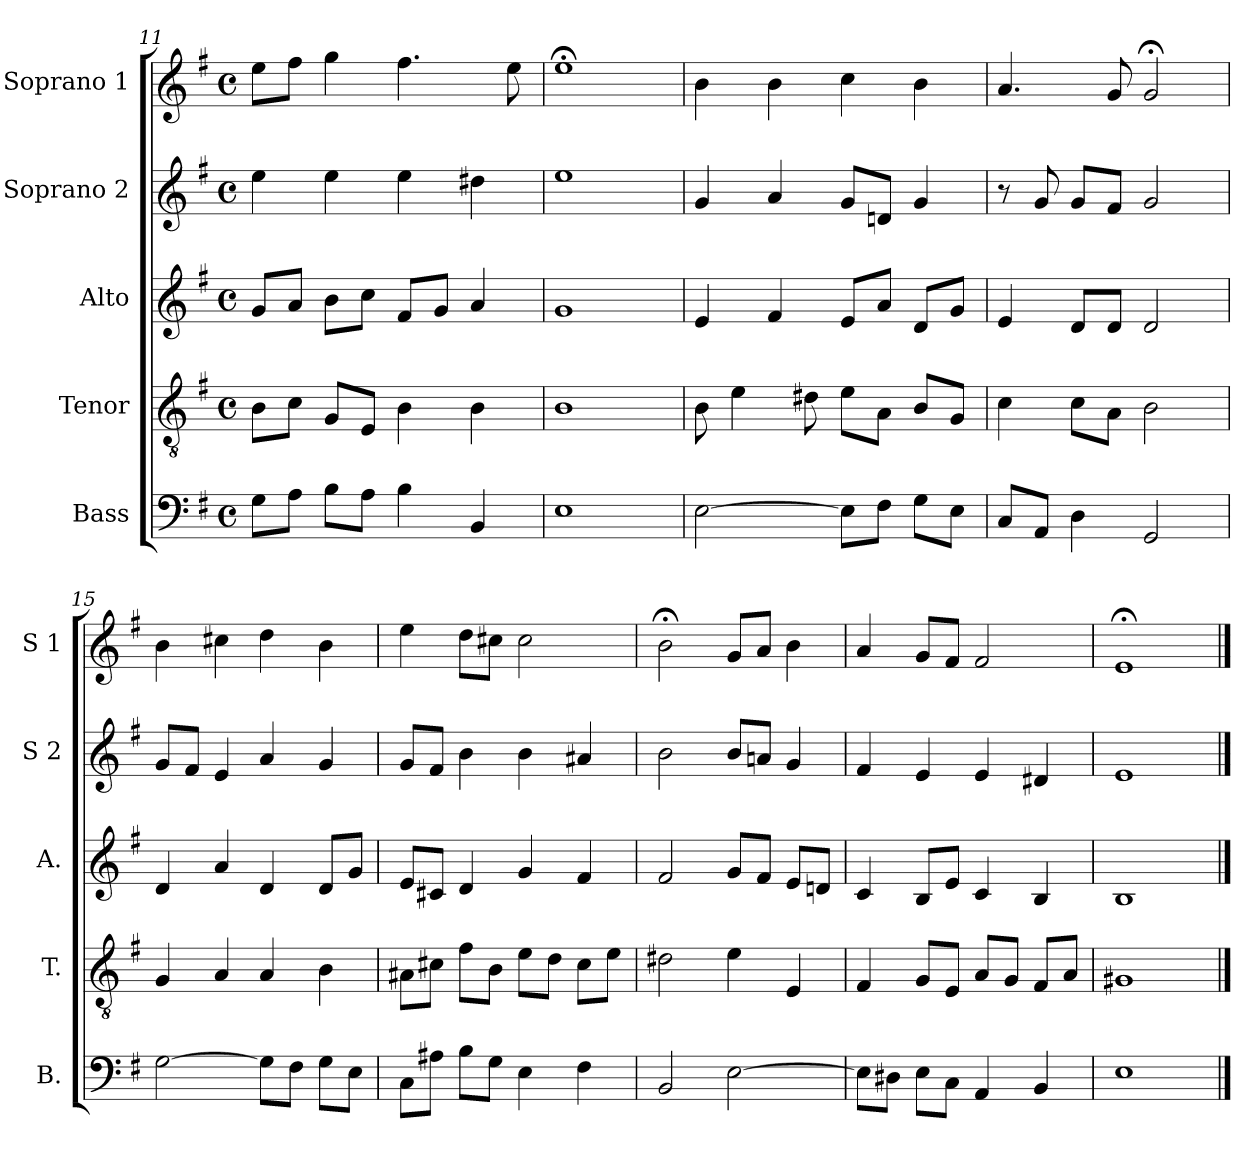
**kern	**kern	**kern	**kern	**kern
*part5	*part4	*part3	*part2	*part1
*staff5	*staff4	*staff3	*staff2	*staff1
*I"Bass	*I"Tenor	*I"Alto	*I"Soprano 2	*I"Soprano 1
*I'B.	*I'T.	*I'A.	*I'S 2	*I'S 1
*clefF4	*clefGv2	*clefG2	*clefG2	*clefG2
*k[f#]	*k[f#]	*k[f#]	*k[f#]	*k[f#]
*e:	*e:	*e:	*e:	*e:
*M4/4	*M4/4	*M4/4	*M4/4	*M4/4
*met(c)	*met(c)	*met(c)	*met(c)	*met(c)
=11	=11	=11	=11	=11
8G\L	8B\L	8g/L	4ee\	8ee\L
8A\J	8c\J	8a/J	.	8ff#\J
8B\L	8G/L	8b\L	4ee\	4gg\
8A\J	8E/J	8cc\J	.	.
4B\	4B\	8f#/L	4ee\	4.ff#\
.	.	8g/J	.	.
4BB/	4B\	4a/	4dd#X\	.
.	.	.	.	8ee\
=12	=12	=12	=12	=12
1E	1B	1g	1ee	1ee;<
=13	=13	=13	=13	=13
[2E\	8B\	4e/	4g/	4b\
.	4e\	.	.	.
.	.	4f#/	4a/	4b\
.	8d#X\	.	.	.
8E\L]	8e\L	8e/L	8g/L	4cc\
8F#\J	8A\J	8a/J	8dn/J	.
8G\L	8B/L	8d/L	4g/	4b\
8E\J	8G/J	8g/J	.	.
=14	=14	=14	=14	=14
8C/L	4c\	4e/	8r	4.a/
8AA/J	.	.	8g/	.
4D\	8c\L	8d/L	8g/L	.
.	8A\J	8d/J	8f#/J	8g/
2GG/	2B\	2d/	2g/	2g;</
!!LO:LB:g=z
=15	=15	=15	=15	=15
[2G\	4G/	4d/	8g/L	4b\
.	.	.	8f#/J	.
.	4A/	4a/	4e/	4cc#X\
8G\L]	4A/	4d/	4a/	4dd\
8F#\J	.	.	.	.
8G\L	4B\	8d/L	4g/	4b\
8E\J	.	8g/J	.	.
=16	=16	=16	=16	=16
8C\L	8A#X\L	8e/L	8g/L	4ee\
8A#X\J	8c#X\J	8c#X/J	8f#/J	.
8B\L	8f#\L	4d/	4b\	8dd\L
8G\J	8B\J	.	.	8cc#X\J
4E\	8e\L	4g/	4b\	2cc#\
.	8d\J	.	.	.
4F#\	8c#\L	4f#/	4a#X/	.
.	8e\J	.	.	.
=17	=17	=17	=17	=17
2BB/	2d#X\	2f#/	2b\	2b;<\
[2E\	4e\	8g/L	8b/L	8g/L
.	.	8f#/J	8an/J	8a/J
.	4E/	8e/L	4g/	4b\
.	.	8dn/J	.	.
=18	=18	=18	=18	=18
8E\L]	4F#/	4c/	4f#/	4a/
8D#X\J	.	.	.	.
8E\L	8G/L	8B/L	4e/	8g/L
8C\J	8E/J	8e/J	.	8f#/J
4AA/	8A/L	4c/	4e/	2f#/
.	8G/J	.	.	.
4BB/	8F#/L	4B/	4d#X/	.
.	8A/J	.	.	.
=19	=19	=19	=19	=19
1E	1G#X	1B	1e	1e;<
==	==	==	==	==
*-	*-	*-	*-	*-
